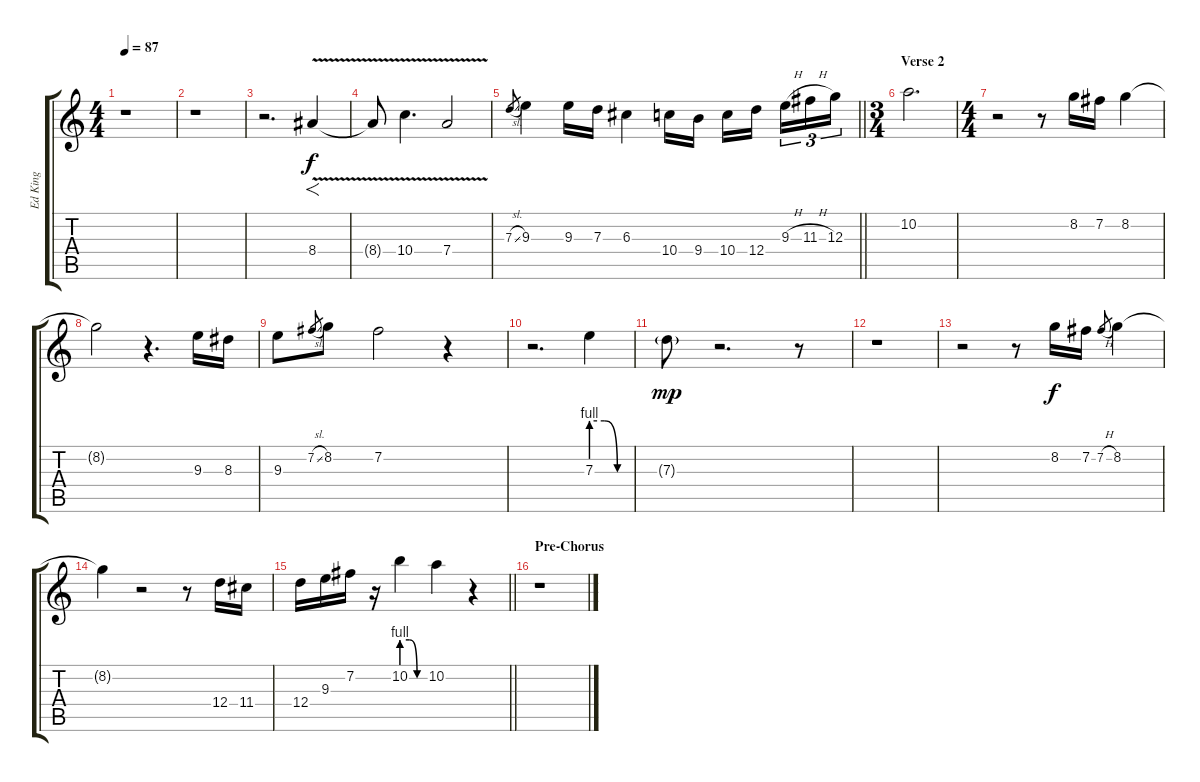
\track ("Ed King" "Ed King") {instrument overdrivenguitar}
\staff {score tabs}
\tuning (E4 B3 G3 D3 A2 E2) {hide}
\ts (4 4)
\tempo 87
\clef g2
\ks c
r.1{dy f} |
r.1 |
r.2{d} 8.4{v}.4{f} |
8.4{t}.8 10.4{v}.4{d} 7.4{v}.2 |
\barLineRight lightlight
7.3{sl}.8{gr} 9.3.4 9.3.16 7.3.16 6.3.4 10.4.16 9.4.16 10.4.16 12.4.16{beam splitsecondary} 9.3{h}.16{tu (3 2)} 11.3{h}.16{tu (3 2)} 12.3.16{tu (3 2)} |
\ts (3 4)
\section ("" "Verse 2")
10.2.2{d} |
\ts (4 4)
r.2 r.8 8.2.16 7.2.16 8.2.4 |
8.2{t}.2 r.4{d} 9.3.16 8.3.16 |
9.3.8 7.2{sl}.8{gr} 8.2.8 7.2.2 r.4 |
r.2{d} 7.3{be (custom 0 4 20 4 40 0 60 0)}.4 |
7.3{g}.8{dy mp} r.2{d} r.8 |
r.1 |
r.2 r.8 8.2.16{dy f} 7.2.16 7.2{h}.8{gr} 8.2.4 |
8.2{t}.4 r.2 r.8 12.4.16 11.4.16 |
\barLineRight lightlight
12.4.16 9.3.16 7.2.16 r.16 10.2{be (custom 0 4 20 4 40 0 60 0)}.4 10.2.4 r.4 |
\section ("" "Pre-Chorus")
r.1
